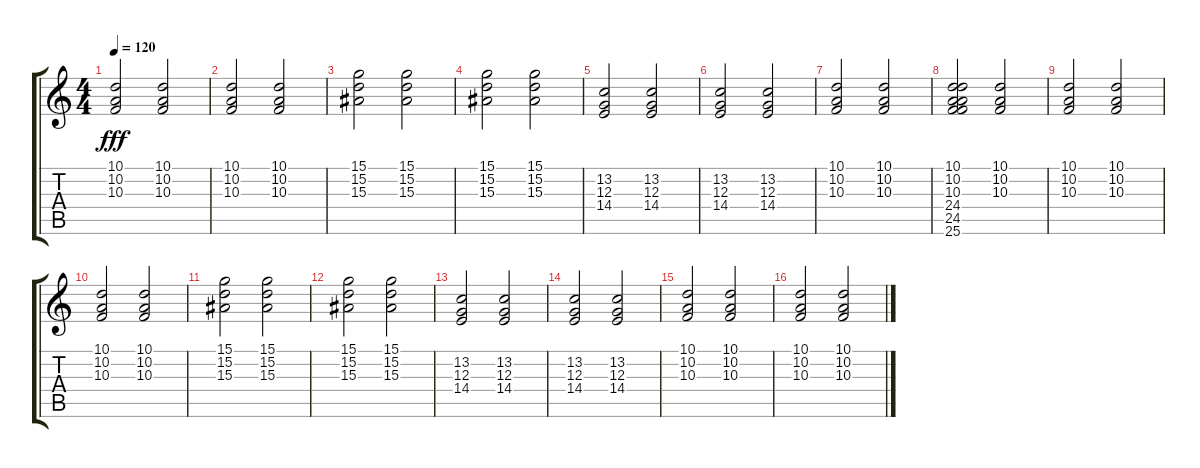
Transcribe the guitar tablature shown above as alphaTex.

\track "" {instrument synthstrings1}
\staff {score tabs}
\tuning (E4 B3 G3 D3 A2 E2) {hide}
\ts (4 4)
\tempo 120
\clef g2
\ks c
(10.1 10.2 10.3).2{dy fff} (10.1 10.2 10.3).2 |
(10.1 10.2 10.3).2 (10.1 10.2 10.3).2{volume 15} |
(15.1 15.2 15.3).2 (15.1 15.2 15.3).2 |
(15.1 15.2 15.3).2 (15.1 15.2 15.3).2 |
(13.2 12.3 14.4).2 (13.2 12.3 14.4).2 |
(13.2 12.3 14.4).2 (13.2 12.3 14.4).2 |
(10.1 10.2 10.3).2 (10.1 10.2 10.3).2 |
(10.1 10.2 10.3 24.4 24.5 25.6).2 (10.1 10.2 10.3).2 |
(10.1 10.2 10.3).2 (10.1 10.2 10.3).2 |
(10.1 10.2 10.3).2 (10.1 10.2 10.3).2 |
(15.1 15.2 15.3).2 (15.1 15.2 15.3).2 |
(15.1 15.2 15.3).2 (15.1 15.2 15.3).2 |
(13.2 12.3 14.4).2 (13.2 12.3 14.4).2 |
(13.2 12.3 14.4).2 (13.2 12.3 14.4).2 |
(10.1 10.2 10.3).2 (10.1 10.2 10.3).2 |
(10.1 10.2 10.3).2 (10.1 10.2 10.3).2
